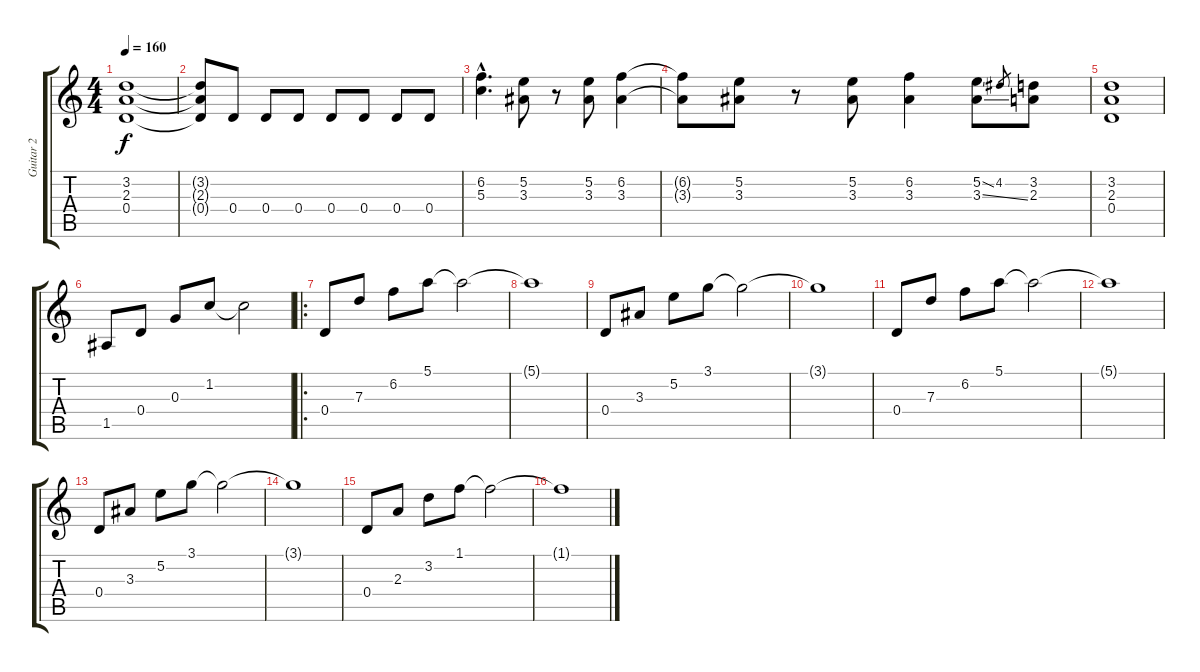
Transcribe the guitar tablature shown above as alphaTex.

\track ("Guitar 2" "Guitar 2") {instrument overdrivenguitar}
\staff {score tabs}
\tuning (E4 B3 G3 D3 A2 E2) {hide}
\ts (4 4)
\tempo 160
\clef g2
\ks c
(3.2 2.3 0.4).1{dy f} |
(3.2{t} 2.3{t} 0.4{t}).8 0.4.8 0.4.8 0.4.8 0.4.8 0.4.8 0.4.8 0.4.8 |
(6.2{hac} 5.3{hac}).4{d} (5.2 3.3).8 r.8 (5.2 3.3).8 (6.2 3.3).4 |
(6.2{t} 3.3{t}).8 (5.2 3.3).8 r.8 (5.2 3.3).8 (6.2 3.3).4 (5.2{ss} 3.3{ss}).8 4.2.8{gr} (3.2 2.3).8 |
(3.2 2.3 0.4).1 |
1.5.8 0.4.8 0.3.8 1.2.8 1.2{t}.2 |
\ro
0.4.8 7.3.8 6.2.8 5.1.8 5.1{t}.2 |
5.1{t}.1 |
0.4.8 3.3.8 5.2.8 3.1.8 3.1{t}.2 |
3.1{t}.1 |
0.4.8 7.3.8 6.2.8 5.1.8 5.1{t}.2 |
5.1{t}.1 |
0.4.8 3.3.8 5.2.8 3.1.8 3.1{t}.2 |
3.1{t}.1 |
0.4.8 2.3.8 3.2.8 1.1.8 1.1{t}.2 |
1.1{t}.1
